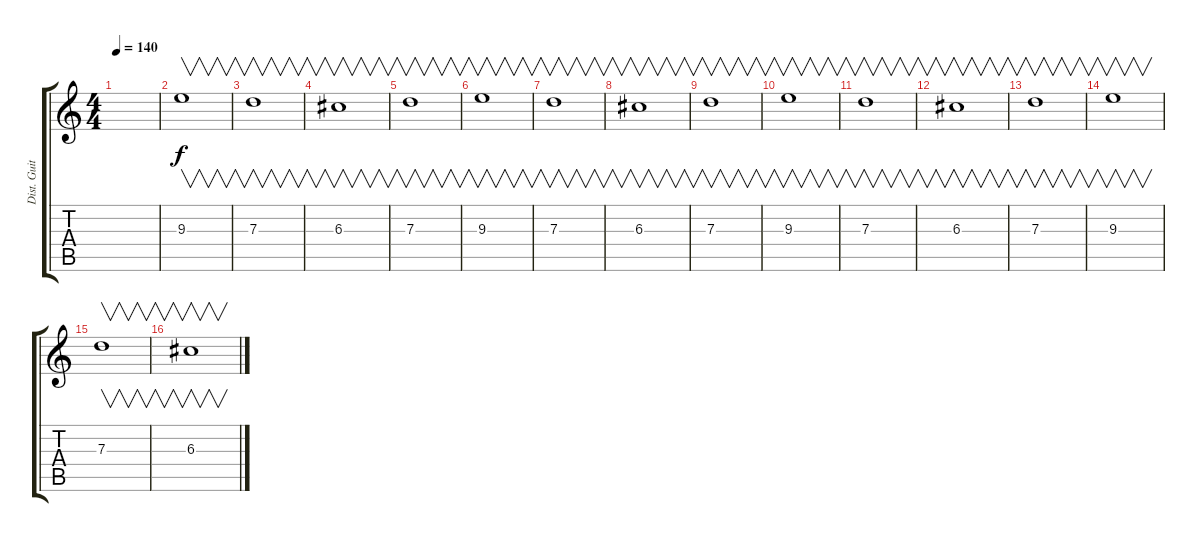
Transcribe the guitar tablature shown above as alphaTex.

\track ("Dist. Guitar" "Dist. Guit") {instrument distortionguitar}
\staff {score tabs}
\tuning (E4 B3 G3 D3 A2 E2) {hide}
\ts (4 4)
\tempo 140
\clef g2
\ks c
|
9.3.1{v} |
7.3.1{v} |
6.3.1{v} |
7.3.1{v} |
9.3.1{v} |
7.3.1{v} |
6.3.1{v} |
7.3.1{v} |
9.3.1{v} |
7.3.1{v} |
6.3.1{v} |
7.3.1{v} |
9.3.1{v} |
7.3.1{v} |
6.3.1{v}
